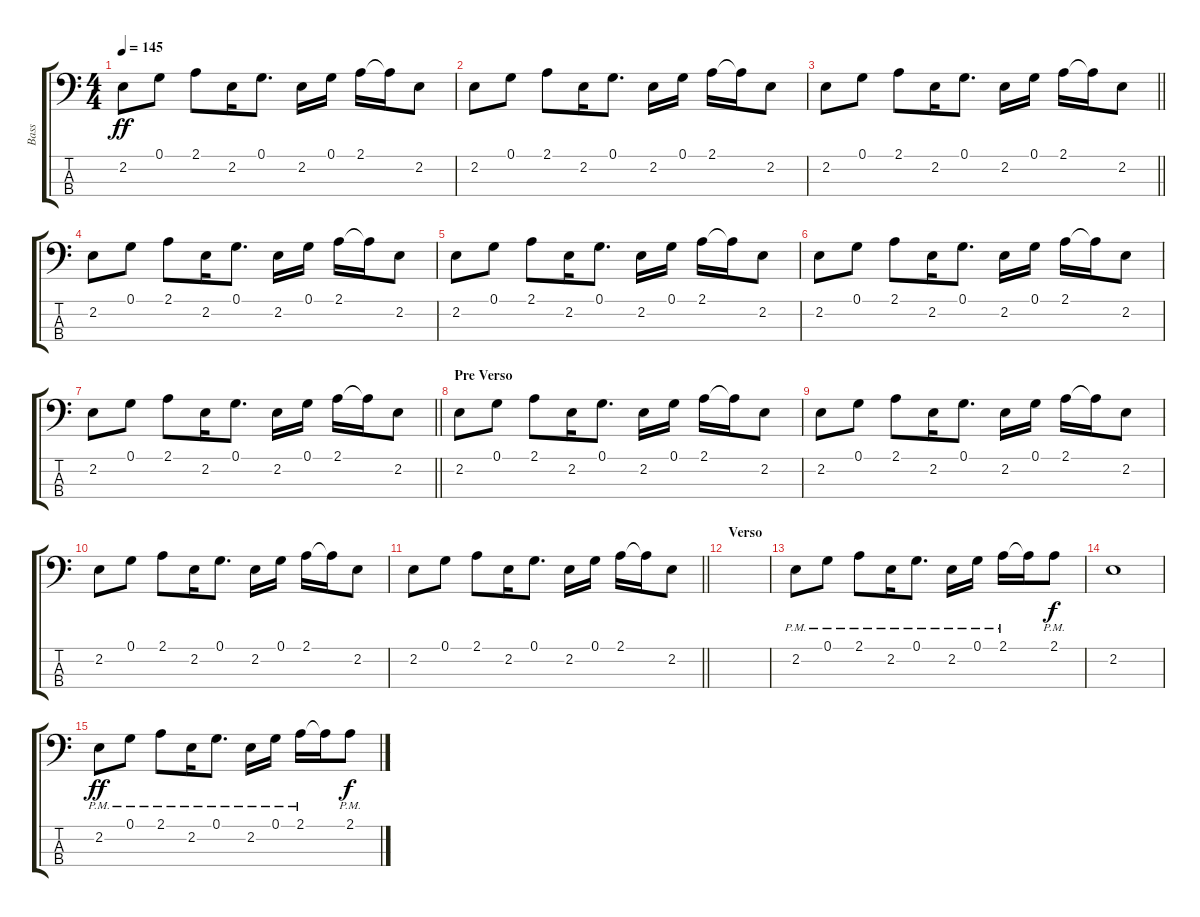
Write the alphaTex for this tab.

\track ("Bass" "Bass") {instrument electricbassfinger}
\staff {score tabs}
\tuning (G2 D2 A1 E1) {hide}
\ts (4 4)
\tempo 145
\clef f4
\ks c
2.2.8{dy ff} 0.1.8 2.1.8 2.2.16 0.1.8{d} 2.2.16 0.1.16 2.1.16 2.1{t}.16 2.2.8 |
2.2.8 0.1.8 2.1.8 2.2.16 0.1.8{d} 2.2.16 0.1.16 2.1.16 2.1{t}.16 2.2.8 |
\barLineRight lightlight
2.2.8 0.1.8 2.1.8 2.2.16 0.1.8{d} 2.2.16 0.1.16 2.1.16 2.1{t}.16 2.2.8 |
2.2.8{instrument electricbassfinger} 0.1.8 2.1.8 2.2.16 0.1.8{d} 2.2.16 0.1.16 2.1.16 2.1{t}.16 2.2.8 |
2.2.8 0.1.8 2.1.8 2.2.16 0.1.8{d} 2.2.16 0.1.16 2.1.16 2.1{t}.16 2.2.8 |
2.2.8 0.1.8 2.1.8 2.2.16 0.1.8{d} 2.2.16 0.1.16 2.1.16 2.1{t}.16 2.2.8 |
\barLineRight lightlight
2.2.8 0.1.8 2.1.8 2.2.16 0.1.8{d} 2.2.16 0.1.16 2.1.16 2.1{t}.16 2.2.8 |
\section ("" "Pre Verso")
2.2.8 0.1.8 2.1.8 2.2.16 0.1.8{d} 2.2.16 0.1.16 2.1.16 2.1{t}.16 2.2.8 |
2.2.8 0.1.8 2.1.8 2.2.16 0.1.8{d} 2.2.16 0.1.16 2.1.16 2.1{t}.16 2.2.8 |
2.2.8 0.1.8 2.1.8 2.2.16 0.1.8{d} 2.2.16 0.1.16 2.1.16 2.1{t}.16 2.2.8 |
\barLineRight lightlight
2.2.8 0.1.8 2.1.8 2.2.16 0.1.8{d} 2.2.16 0.1.16 2.1.16 2.1{t}.16 2.2.8 |
\section ("" "Verso")
|
2.2{pm}.8 0.1{pm}.8 2.1{pm}.8 2.2{pm}.16 0.1{pm}.8{d} 2.2{pm}.16 0.1{pm}.16 2.1{pm}.16 2.1{t}.16 2.1{pm}.8{dy f} |
2.2.1 |
2.2{pm}.8{dy ff} 0.1{pm}.8 2.1{pm}.8 2.2{pm}.16 0.1{pm}.8{d} 2.2{pm}.16 0.1{pm}.16 2.1{pm}.16 2.1{t}.16 2.1{pm}.8{dy f}
